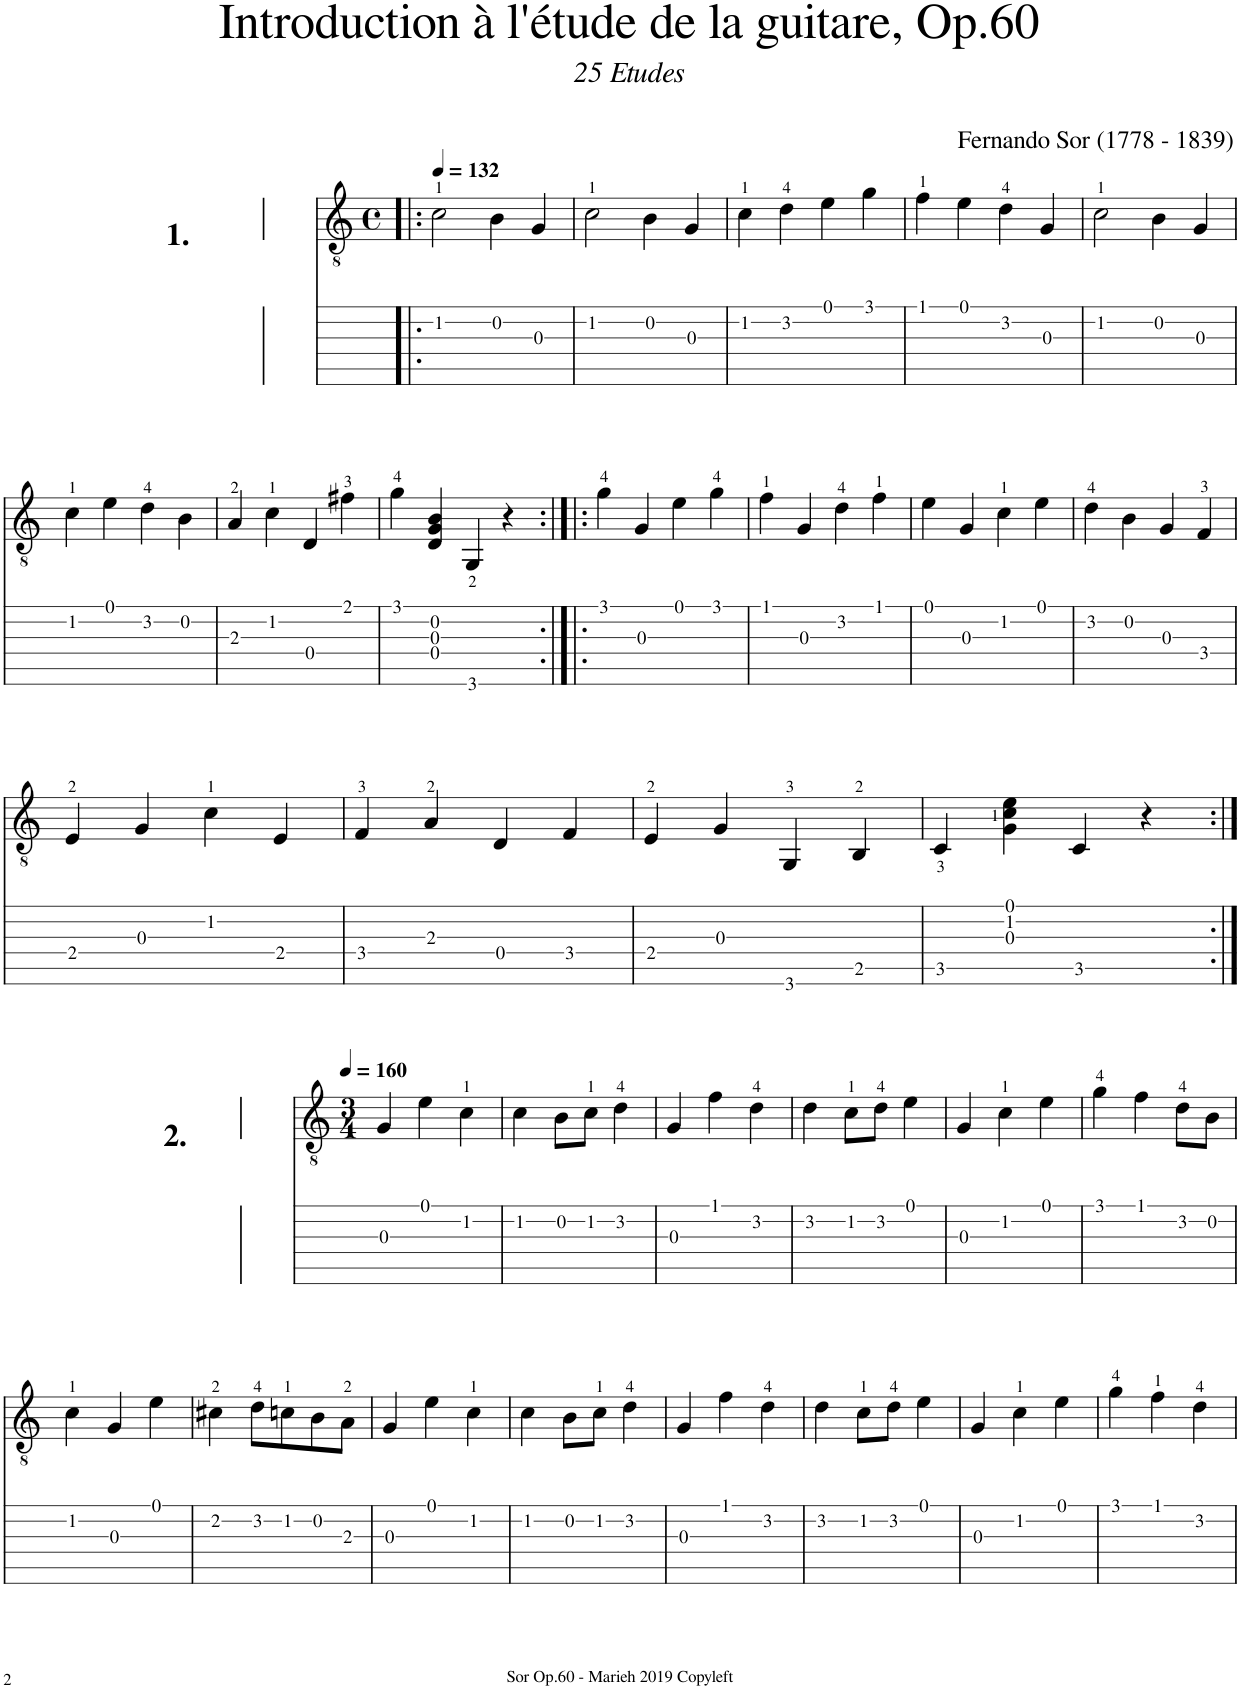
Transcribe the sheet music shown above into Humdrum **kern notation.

**kern	**kern
*part2	*part1
*staff2	*staff1
*I"Guitare classique (Tablature)	*I"Classical Guitar
*stria6	*
*	*clefGv2
*k[]	*k[]
*M4/4	*M4/4
*met(c)	*met(c)
=1	=1
1r	1r
=2	=2
1r	1r
=3!|:	=3!|:
*M4/4	*M4/4
*met(c)	*met(c)
*	*MM132
!	!LO:TX:a:B:t=1.
2c	2c\
4B	4B\
4G	4G/
=4	=4
2c	2c\
4B	4B\
4G	4G/
=5	=5
4c	4c\
4d	4d\
4e	4e\
4g	4g\
=6	=6
4f	4f\
4e	4e\
4d	4d\
4G	4G/
=7	=7
2c	2c\
4B	4B\
4G	4G/
!!LO:LB:g=z
=8	=8
4c	4c\
4e	4e\
4d	4d\
4B	4B\
=9	=9
4A	4A/
4c	4c\
4D	4D/
4f#X	4f#X\
=10	=10
4g	4g\
4D 4G 4B	4D/ 4G/ 4B/
4GG<	4GG</
4r	4r
=11:|!|:	=11:|!|:
4g	4g\
4G	4G/
4e	4e\
4g	4g\
=12	=12
4f	4f\
4G	4G/
4d	4d\
4f	4f\
=13	=13
4e	4e\
4G	4G/
4c	4c\
4e	4e\
=14	=14
4d	4d\
4B	4B\
4G	4G/
4F	4F/
!!LO:LB:g=z
=15	=15
4E	4E/
4G	4G/
4c	4c\
4E	4E/
=16	=16
4F	4F/
4A	4A/
4D	4D/
4F	4F/
=17	=17
4E	4E/
4G	4G/
4GG	4GG/
4BB	4BB/
=18	=18
4C<	4C</
4G 4c 4e	4G\ 4c\ 4e\
4C	4C/
4r	4r
!!LO:LB:g=z
=1:|!	=1:|!
*stria6	*
*M3/4	*M3/4
2.r	2.r
=2	=2
2.r	2.r
=3	=3
*M3/4	*M3/4
*	*MM160
!	!LO:TX:a:B:t=2.
4G	4G/
4e	4e\
4c	4c\
=4	=4
4c	4c\
8BL	8B\L
8cJ	8c\J
4d	4d\
=5	=5
4G	4G/
4f	4f\
4d	4d\
=6	=6
4d	4d\
8cL	8c\L
8dJ	8d\J
4e	4e\
=7	=7
4G	4G/
4c	4c\
4e	4e\
=8	=8
4g	4g\
4f	4f\
8dL	8d\L
8BJ	8B\J
!!LO:LB:g=z
=9	=9
4c	4c\
4G	4G/
4e	4e\
=10	=10
4c#X	4c#X\
8dL	8d\L
8cnJ	8cn\
8BL	8B\
8AJ	8A\J
=11	=11
4G	4G/
4e	4e\
4c	4c\
=12	=12
4c	4c\
8BL	8B\L
8cJ	8c\J
4d	4d\
=13	=13
4G	4G/
4f	4f\
4d	4d\
=14	=14
4d	4d\
8cL	8c\L
8dJ	8d\J
4e	4e\
=15	=15
4G	4G/
4c	4c\
4e	4e\
=16	=16
4g	4g\
4f	4f\
4d	4d\
=	=
*-	*-
